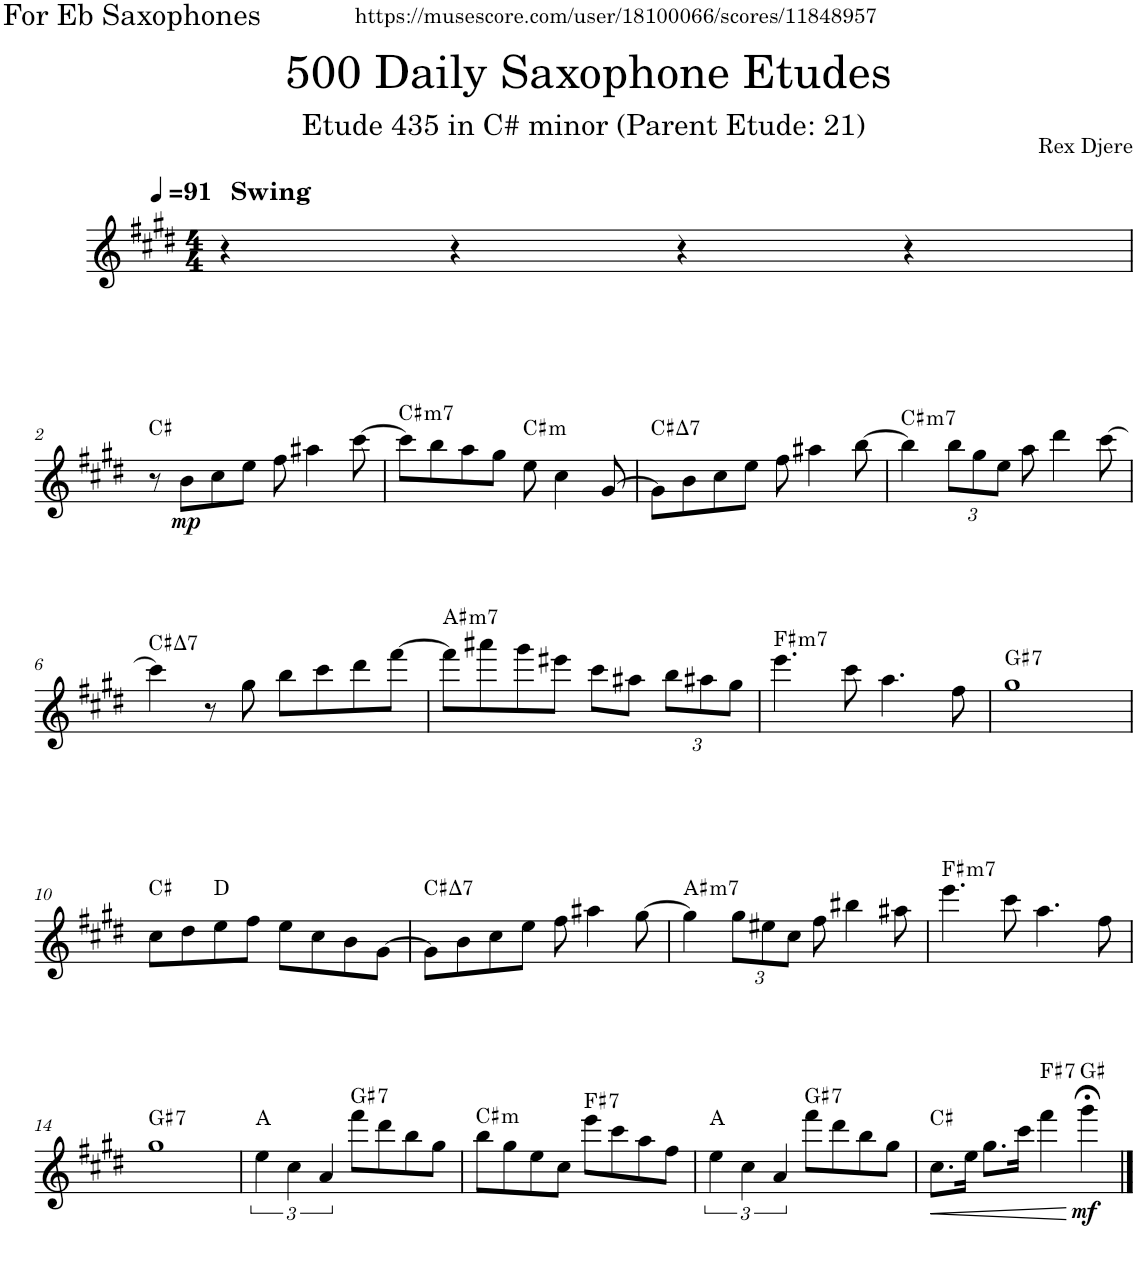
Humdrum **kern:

**kern	**dynam	**harte
*part1	*part1	*part1
*staff1	*staff1	*
*I"Alto Saxophone	*	*
*I'A. Sax.	*	*
*clefG2	*	*
*Trd5c9	*	*
*k[f#c#g#d#]	*	*
*M4/4	*	*
*MM91	*	*
=1	=1	=1
!LO:TX:a:B:t=Swing	!	!
4r	.	.
4r	.	.
4r	.	.
4r	.	.
!!LO:LB:g=z
=2	=2	=2
8r	.	C#:maj
!	!LO:DY:b	!
8b\L	mp	.
8cc#\	.	.
8ee\J	.	.
8ff#\	.	.
4aa#X\	.	.
[8ccc#\	.	.
=3	=3	=3
!	!	!LO:H:kt=m7
8ccc#\L]	.	C#:min7
8bb\	.	.
8aa\	.	.
8gg#\J	.	.
!	!	!LO:H:kt=m
8ee\	.	C#:min
4cc#\	.	.
[8g#/	.	.
=4	=4	=4
!	!	!LO:H:kt=7
8g#\L]	.	C#:maj7
8b\	.	.
8cc#\	.	.
8ee\J	.	.
8ff#\	.	.
4aa#X\	.	.
[8bb\	.	.
=5	=5	=5
!	!	!LO:H:kt=m7
4bb\]	.	C#:min7
*Xbrackettup	*	*
12bb\L	.	.
12gg#\	.	.
12ee\J	.	.
8aa\	.	.
4ddd#\	.	.
[8ccc#\	.	.
!!LO:LB:g=z
=6	=6	=6
!	!	!LO:H:kt=7
4ccc#\]	.	C#:maj7
8r	.	.
8gg#\	.	.
8bb\L	.	.
8ccc#\	.	.
8ddd#\	.	.
[8fff#\J	.	.
=7	=7	=7
!	!	!LO:H:kt=m7
8fff#\L]	.	A#:min7
8aaa#X\	.	.
8ggg#\	.	.
8eee#X\J	.	.
8ccc#\L	.	.
8aa#X\J	.	.
12bb\L	.	.
12aa#X\	.	.
12gg#\J	.	.
=8	=8	=8
!	!	!LO:H:kt=m7
4.eee\	.	F#:min7
8ccc#\	.	.
4.aa\	.	.
8ff#\	.	.
=9	=9	=9
!	!	!LO:H:kt=7
1gg#	.	G#:7
!!LO:LB:g=z
=10	=10	=10
8cc#\L	.	C#:maj
8dd#\	.	.
8ee\	.	D:maj
8ff#\J	.	.
8ee\L	.	.
8cc#\	.	.
8b\	.	.
[8g#\J	.	.
=11	=11	=11
!	!	!LO:H:kt=7
8g#\L]	.	C#:maj7
8b\	.	.
8cc#\	.	.
8ee\J	.	.
8ff#\	.	.
4aa#X\	.	.
[8gg#\	.	.
=12	=12	=12
!	!	!LO:H:kt=m7
4gg#\]	.	A#:min7
12gg#\L	.	.
12ee#X\	.	.
12cc#\J	.	.
8ff#\	.	.
4bb#X\	.	.
8aa#X\	.	.
=13	=13	=13
!	!	!LO:H:kt=m7
4.eee\	.	F#:min7
8ccc#\	.	.
4.aa\	.	.
8ff#\	.	.
!!LO:LB:g=z
=14	=14	=14
!	!	!LO:H:kt=7
1gg#	.	G#:7
=15	=15	=15
*brackettup	*	*
6ee\	.	A:maj
6cc#\	.	.
6a/	.	.
!	!	!LO:H:kt=7
8fff#\L	.	G#:7
8ddd#\	.	.
8bb\	.	.
8gg#\J	.	.
=16	=16	=16
!	!	!LO:H:kt=m
8bb\L	.	C#:min
8gg#\	.	.
8ee\	.	.
8cc#\J	.	.
!	!	!LO:H:kt=7
8eee\L	.	F#:7
8ccc#\	.	.
8aa\	.	.
8ff#\J	.	.
=17	=17	=17
6ee\	.	A:maj
6cc#\	.	.
6a/	.	.
!	!	!LO:H:kt=7
8fff#\L	.	G#:7
8ddd#\	.	.
8bb\	.	.
8gg#\J	.	.
=18	=18	=18
!	!LO:HP:b	!
8.cc#\L	<	C#:maj
16ee\Jk	.	.
8.gg#\L	.	.
16ccc#\Jk	.	.
!	!	!LO:H:kt=7
4fff#\	.	F#:7
!	!LO:DY:n=1:b	!
4ggg#;<\	[ mf	G#:maj
==	==	==
*-	*-	*-
